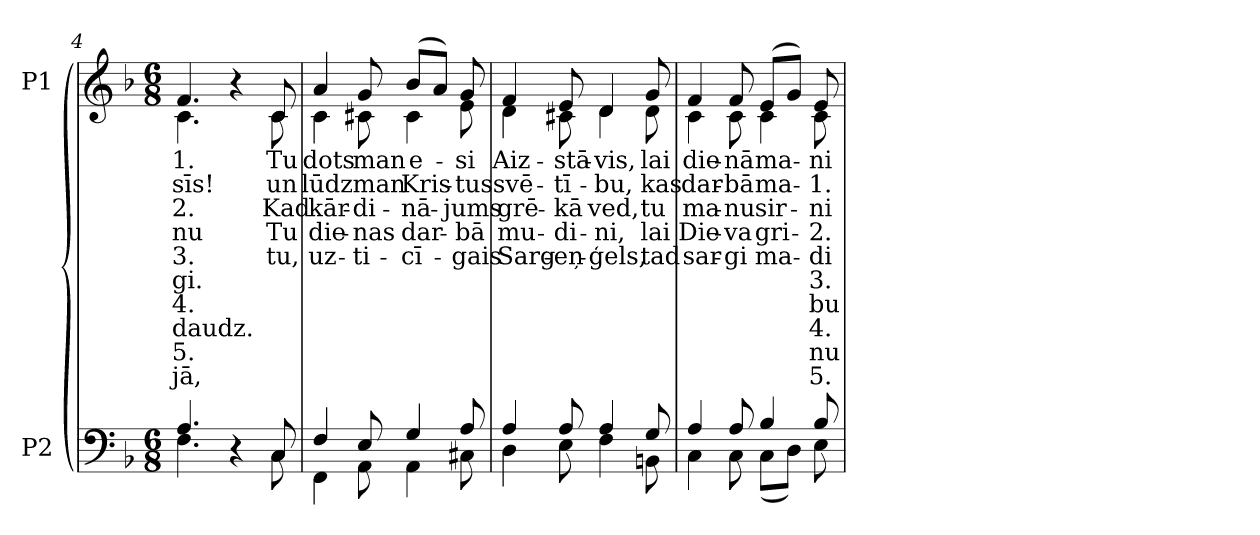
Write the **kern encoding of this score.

**kern	**kern	**text	**text	**text	**text	**text	**text	**text	**text	**text	**text
*part2	*part1	*part1	*part1	*part1	*part1	*part1	*part1	*part1	*part1	*part1	*part1
*staff2	*staff1	*staff1	*staff1	*staff1	*staff1	*staff1	*staff1	*staff1	*staff1	*staff1	*staff1
*I"P2	*I"P1	*	*	*	*	*	*	*	*	*	*
!!LO:LB:g=z
*clefF4	*clefG2	*	*	*	*	*	*	*	*	*	*
*k[b-]	*k[b-]	*	*	*	*	*	*	*	*	*	*
*F:	*F:	*	*	*	*	*	*	*	*	*	*
*M6/8	*M6/8	*	*	*	*	*	*	*	*	*	*
=4	=4	=4	=4	=4	=4	=4	=4	=4	=4	=4	=4
*^	*	*	*	*	*	*	*	*	*	*	*
!	!	!LO:TX:b:t=-	!	!	!	!	!	!	!	!	!	!
!	!	!LO:TX:b:t=-	!	!	!	!	!	!	!	!	!	!
!	!	!LO:TX:b:t=-	!	!	!	!	!	!	!	!	!	!
!	!	!LO:TX:b:t=-	!	!	!	!	!	!	!	!	!	!
!	!	!	!LO:LY:b:color=#000000	!LO:LY:b:color=#000000	!LO:LY:b:color=#000000	!LO:LY:b:color=#000000	!LO:LY:b:color=#000000	!LO:LY:b:color=#000000	!LO:LY:b:color=#000000	!LO:LY:b:color=#000000	!LO:LY:b:color=#000000	!LO:LY:b:color=#000000
*	*	*^	*	*	*	*	*	*	*	*	*	*
4.Ai/	4.Fi\	4.fi/	4.ci\	1.	sīs!	2.	nu	3.	gi.	4.	daudz.	5.	jā,
4r	4ryy	4r	4ryy	.	.	.	.	.	.	.	.	.	.
!	!	!	!	!LO:LY:b:color=#000000	!LO:LY:b:color=#000000	!LO:LY:b:color=#000000	!LO:LY:b:color=#000000	!LO:LY:b:color=#000000	!	!	!	!	!
8Ci/	8Ci\	8ci/	8ci\	Tu	un	Kad	Tu	tu,	.	.	.	.	.
=5	=5	=5	=5	=5	=5	=5	=5	=5	=5	=5	=5	=5	=5
!	!	!	!	!LO:LY:b:color=#000000	!LO:LY:b:color=#000000	!LO:LY:b:color=#000000	!LO:LY:b:color=#000000	!LO:LY:b:color=#000000	!	!	!	!	!
4Fi/	4FFi\	4ai/	4ci\	dots	lūdz	kār-	die-	uz-	.	.	.	.	.
!	!	!	!	!LO:LY:b:color=#000000	!LO:LY:b:color=#000000	!LO:LY:b:color=#000000	!LO:LY:b:color=#000000	!LO:LY:b:color=#000000	!	!	!	!	!
8Ei/	8AAi\	8gi/	8c#Xi\	man	man	-di-	-nas	-ti-	.	.	.	.	.
!	!	!	!	!LO:LY:b:color=#000000	!LO:LY:b:color=#000000	!LO:LY:b:color=#000000	!LO:LY:b:color=#000000	!LO:LY:b:color=#000000	!	!	!	!	!
4Gi/	4AAi\	(8b-i/L	4c#i\	e-	Kris-	-nā-	dar-	-cī-	.	.	.	.	.
.	.	8ai/J)	.	.	.	.	.	.	.	.	.	.	.
!	!	!	!	!LO:LY:b:color=#000000	!LO:LY:b:color=#000000	!LO:LY:b:color=#000000	!LO:LY:b:color=#000000	!LO:LY:b:color=#000000	!	!	!	!	!
8Ai/	8C#Xi\	8gi/	8ei\	-si	-tus	-jums	-bā	-gais	.	.	.	.	.
=6	=6	=6	=6	=6	=6	=6	=6	=6	=6	=6	=6	=6	=6
!	!	!	!	!LO:LY:b:color=#000000	!LO:LY:b:color=#000000	!LO:LY:b:color=#000000	!LO:LY:b:color=#000000	!LO:LY:b:color=#000000	!	!	!	!	!
4Ai/	4Di\	4fi/	4di\	Aiz-	svē-	grē-	mu-	Sarg-	.	.	.	.	.
!	!	!	!	!LO:LY:b:color=#000000	!LO:LY:b:color=#000000	!LO:LY:b:color=#000000	!LO:LY:b:color=#000000	!LO:LY:b:color=#000000	!	!	!	!	!
8Ai/	8Ei\	8ei/	8c#Xi\	-stā-	-tī-	-kā	-di-	-eņ-	.	.	.	.	.
!	!	!	!	!LO:LY:b:color=#000000	!LO:LY:b:color=#000000	!LO:LY:b:color=#000000	!LO:LY:b:color=#000000	!LO:LY:b:color=#000000	!	!	!	!	!
4Ai/	4Fi\	4di/	4di\	-vis,	-bu,	ved,	-ni,	-ģels,	.	.	.	.	.
!	!	!	!	!LO:LY:b:color=#000000	!LO:LY:b:color=#000000	!LO:LY:b:color=#000000	!LO:LY:b:color=#000000	!LO:LY:b:color=#000000	!	!	!	!	!
8Gi/	8BBni\	8gi/	8di\	lai	kas	tu	lai	tad	.	.	.	.	.
=7	=7	=7	=7	=7	=7	=7	=7	=7	=7	=7	=7	=7	=7
!	!	!	!	!LO:LY:b:color=#000000	!LO:LY:b:color=#000000	!LO:LY:b:color=#000000	!LO:LY:b:color=#000000	!LO:LY:b:color=#000000	!	!	!	!	!
4Ai/	4Ci\	4fi/	4ci\	die-	dar-	ma-	Die-	sar-	.	.	.	.	.
!	!	!	!	!LO:LY:b:color=#000000	!LO:LY:b:color=#000000	!LO:LY:b:color=#000000	!LO:LY:b:color=#000000	!LO:LY:b:color=#000000	!	!	!	!	!
8Ai/	8Ci\	8fi/	8ci\	-nā	-bā	-nu	-va	-gi	.	.	.	.	.
!	!	!	!	!LO:LY:b:color=#000000	!LO:LY:b:color=#000000	!LO:LY:b:color=#000000	!LO:LY:b:color=#000000	!LO:LY:b:color=#000000	!	!	!	!	!
4B-i/	(8Ci\L	(8ei/L	4ci\	ma-	ma-	sir-	gri-	ma-	.	.	.	.	.
.	8Di\J)	8gi/J)	.	.	.	.	.	.	.	.	.	.	.
!	!	!	!	!LO:LY:b:color=#000000	!LO:LY:b:color=#000000	!LO:LY:b:color=#000000	!LO:LY:b:color=#000000	!LO:LY:b:color=#000000	!LO:LY:b:color=#000000	!LO:LY:b:color=#000000	!LO:LY:b:color=#000000	!LO:LY:b:color=#000000	!LO:LY:b:color=#000000
8B-i/	8Ei\	8ei/	8ci\	-ni	1.	-ni	2.	-di	3.	-bu	4.	-nu	5.
*v	*v	*	*	*	*	*	*	*	*	*	*	*	*
*	*v	*v	*	*	*	*	*	*	*	*	*	*
=	=	=	=	=	=	=	=	=	=	=	=
*-	*-	*-	*-	*-	*-	*-	*-	*-	*-	*-	*-
